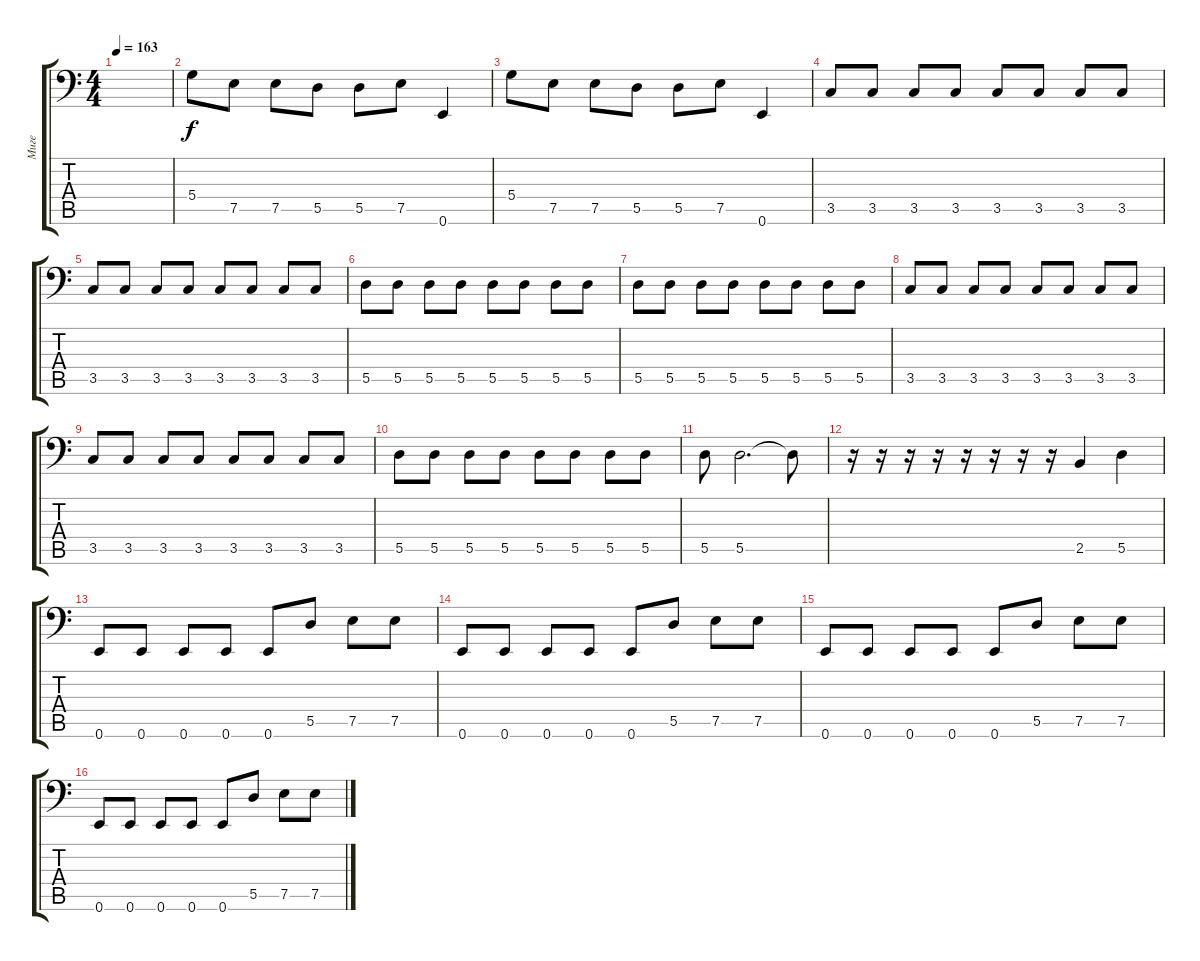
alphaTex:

\track ("Миге" "Миге") {instrument electricbassfinger}
\staff {score tabs}
\tuning (E3 B2 G2 D2 A1 E1) {hide}
\ts (4 4)
\tempo 163
\clef f4
\ks c
|
5.4.8 7.5.8 7.5.8 5.5.8 5.5.8 7.5.8 0.6.4 |
5.4.8 7.5.8 7.5.8 5.5.8 5.5.8 7.5.8 0.6.4 |
3.5.8 3.5.8 3.5.8 3.5.8 3.5.8 3.5.8 3.5.8 3.5.8 |
3.5.8 3.5.8 3.5.8 3.5.8 3.5.8 3.5.8 3.5.8 3.5.8 |
5.5.8 5.5.8 5.5.8 5.5.8 5.5.8 5.5.8 5.5.8 5.5.8 |
5.5.8 5.5.8 5.5.8 5.5.8 5.5.8 5.5.8 5.5.8 5.5.8 |
3.5.8 3.5.8 3.5.8 3.5.8 3.5.8 3.5.8 3.5.8 3.5.8 |
3.5.8 3.5.8 3.5.8 3.5.8 3.5.8 3.5.8 3.5.8 3.5.8 |
5.5.8 5.5.8 5.5.8 5.5.8 5.5.8 5.5.8 5.5.8 5.5.8 |
5.5.8 5.5.2{d} 5.5{t}.8 |
r.16 r.16 r.16 r.16 r.16 r.16 r.16 r.16 2.5.4 5.5.4 |
0.6.8 0.6.8 0.6.8 0.6.8 0.6.8 5.5.8 7.5.8 7.5.8 |
0.6.8 0.6.8 0.6.8 0.6.8 0.6.8 5.5.8 7.5.8 7.5.8 |
0.6.8 0.6.8 0.6.8 0.6.8 0.6.8 5.5.8 7.5.8 7.5.8 |
0.6.8 0.6.8 0.6.8 0.6.8 0.6.8 5.5.8 7.5.8 7.5.8
